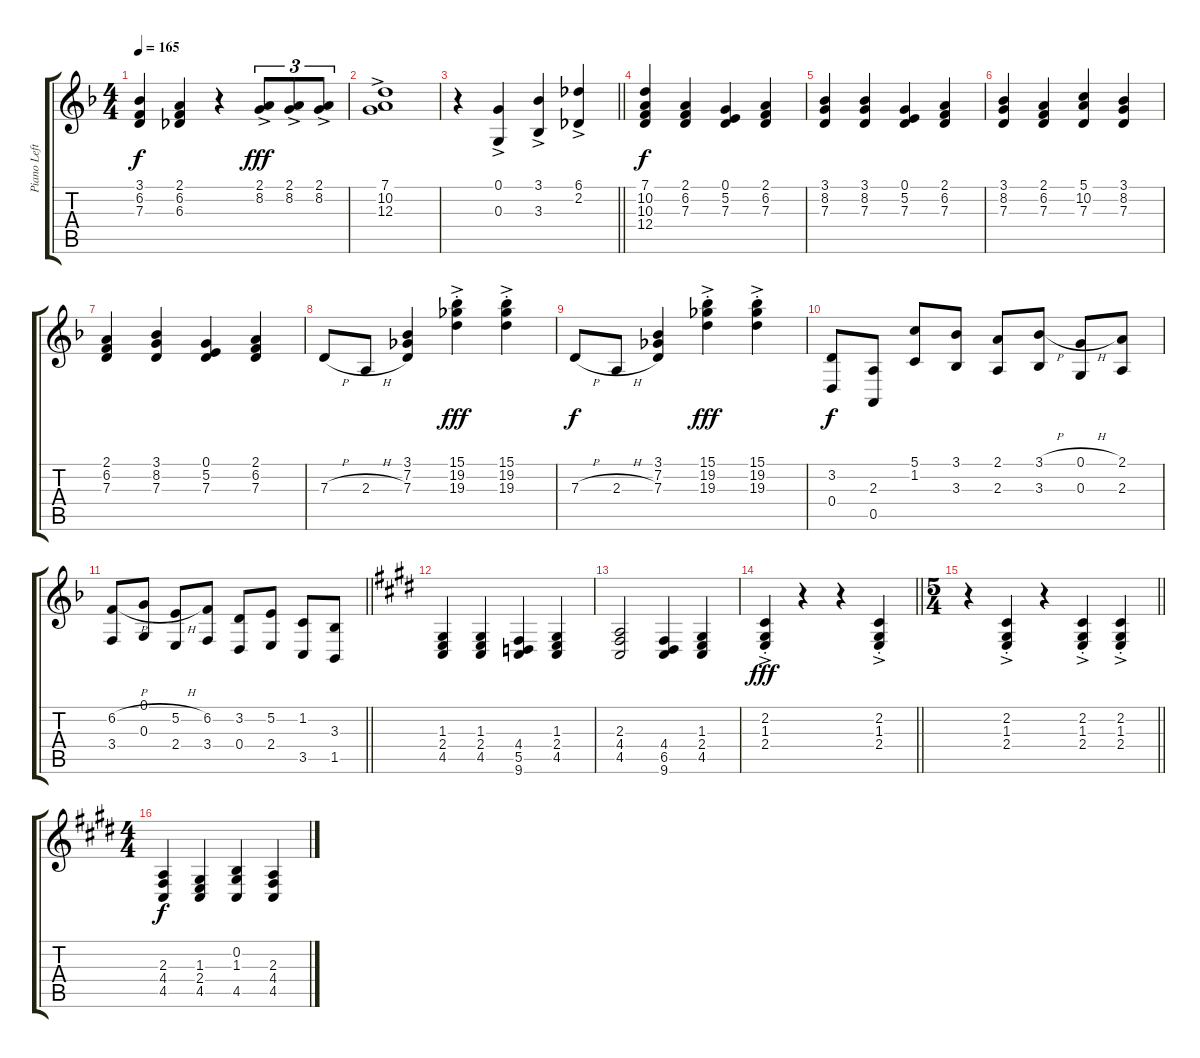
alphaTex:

\track ("Piano Left a" "Piano Left") {instrument acousticgrandpiano}
\staff {score tabs}
\tuning (G4 B3 G3 D3 A2 E2) {hide}
\ts (4 4)
\tempo 165
\clef g2
\ks f
(3.1 6.2 7.3).4{dy f} (2.1 6.2 6.3).4 r.4 (2.1 8.2{ac}).8{tu (3 2) dy fff} (2.1 8.2{ac}).8{tu (3 2)} (2.1 8.2{ac}).8{tu (3 2)} |
(7.1 10.2 12.3{ac}).1 |
\barLineRight lightlight
r.4 (0.1 0.3{ac}).4 (3.1 3.3{ac}).4 (6.1 2.2{ac}).4 |
(7.1 10.2 10.3 12.4).4{dy f} (2.1 6.2 7.3).4 (0.1 5.2 7.3).4 (2.1 6.2 7.3).4 |
(3.1 8.2 7.3).4 (3.1 8.2 7.3).4 (0.1 5.2 7.3).4 (2.1 6.2 7.3).4 |
(3.1 8.2 7.3).4 (2.1 6.2 7.3).4 (5.1 10.2 7.3).4 (3.1 8.2 7.3).4 |
(2.1 6.2 7.3).4 (3.1 8.2 7.3).4 (0.1 5.2 7.3).4 (2.1 6.2 7.3).4 |
7.3{h}.8 2.3{h}.8 (3.1 7.2 7.3).4 (15.1{st} 19.2{st} 19.3{ac st}).4{dy fff} (15.1{ac st} 19.2{st} 19.3{st}).4 |
7.3{h}.8{dy f} 2.3{h}.8 (3.1 7.2 7.3).4 (15.1{st} 19.2{st} 19.3{ac st}).4{dy fff} (15.1{ac st} 19.2{st} 19.3{st}).4 |
(3.2 0.4).8{dy f} (2.3 0.5).8 (5.1 1.2).8 (3.1 3.3).8 (2.1 2.3).8 (3.1{h} 3.3).8 (0.1{h} 0.3).8 (2.1 2.3).8 |
\barLineRight lightlight
(6.2{h} 3.4).8 (0.1 0.3).8 (5.2{h} 2.4).8 (6.2 3.4).8 (3.2 0.4).8 (5.2 2.4).8 (1.2 3.5).8 (3.3 1.5).8 |
\ks e
(1.3 2.4 4.5).4 (1.3 2.4 4.5).4 (4.4 5.5 9.6).4 (1.3 2.4 4.5).4 |
(2.3 4.4 4.5).2 (4.4 6.5 9.6).4 (1.3 2.4 4.5).4 |
\barLineRight lightlight
(2.2{ac st} 1.3{st} 2.4{st}).4{dy fff} r.4 r.4 (2.2{ac st} 1.3{st} 2.4{st}).4 |
\ts (5 4)
\barLineRight lightlight
r.4 (2.2{ac st} 1.3{st} 2.4{st}).4 r.4 (2.2{st} 1.3{st} 2.4{ac st}).4 (2.2{ac st} 1.3{st} 2.4{st}).4 |
\ts (4 4)
(2.3 4.4 4.5).4{dy f} (1.3 2.4 4.5).4 (0.2 1.3 4.5).4 (2.3 4.4 4.5).4
